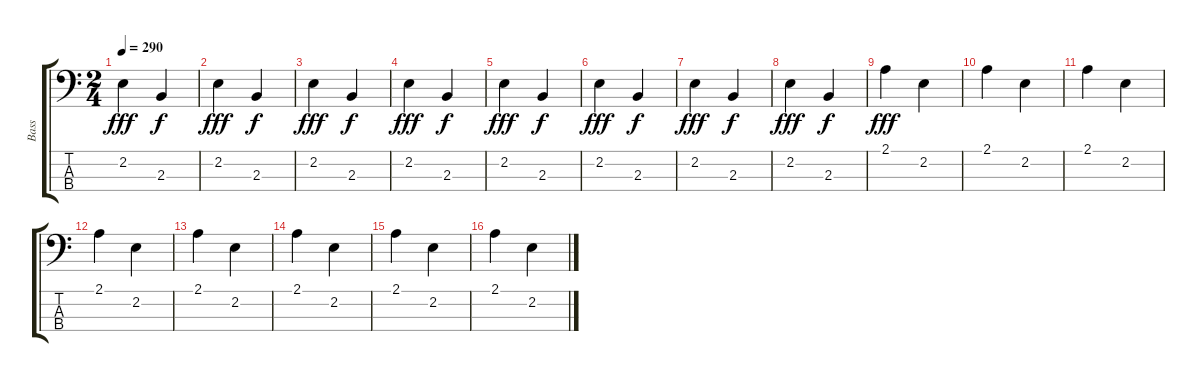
\track ("Bass" "Bass") {instrument acousticbass}
\staff {score tabs}
\tuning (G2 D2 A1 E1) {hide}
\ts (2 4)
\tempo 290
\clef f4
\ks c
2.2.4{dy fff} 2.3.4{dy f} |
2.2.4{dy fff} 2.3.4{dy f} |
2.2.4{dy fff} 2.3.4{dy f} |
2.2.4{dy fff} 2.3.4{dy f} |
2.2.4{dy fff} 2.3.4{dy f} |
2.2.4{dy fff} 2.3.4{dy f} |
2.2.4{dy fff} 2.3.4{dy f} |
2.2.4{dy fff} 2.3.4{dy f} |
2.1.4{dy fff} 2.2.4 |
2.1.4 2.2.4 |
2.1.4 2.2.4 |
2.1.4 2.2.4 |
2.1.4 2.2.4 |
2.1.4 2.2.4 |
2.1.4 2.2.4 |
2.1.4 2.2.4
